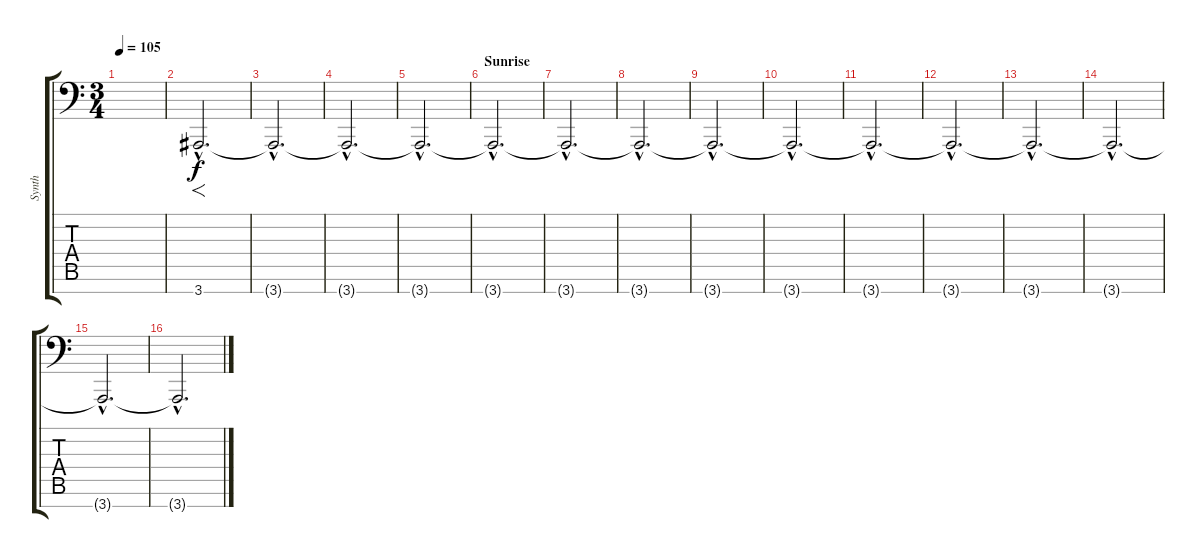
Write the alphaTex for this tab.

\track ("Synth" "Synth") {instrument stringensemble1}
\staff {score tabs}
\tuning (C4 G3 Eb3 Bb2 F2 C2 G1) {hide}
\ts (3 4)
\tempo 105
\clef f4
\ks c
|
3.7{hac}.2{f d} |
3.7{hac t}.2{d} |
3.7{hac t}.2{d} |
3.7{hac t}.2{d} |
\section ("" "Sunrise")
3.7{hac t}.2{d} |
3.7{hac t}.2{d} |
3.7{hac t}.2{d} |
3.7{hac t}.2{d} |
3.7{hac t}.2{d} |
3.7{hac t}.2{d} |
3.7{hac t}.2{d} |
3.7{hac t}.2{d} |
3.7{hac t}.2{d} |
3.7{hac t}.2{d} |
3.7{hac t}.2{d}
